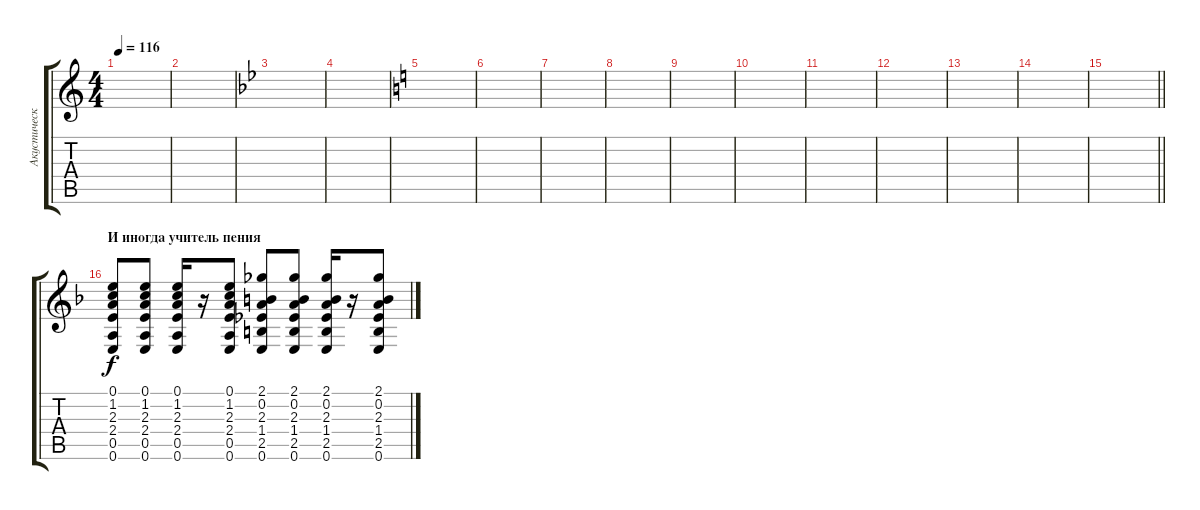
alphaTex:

\track ("Акустическая Гитара" "Акустическ") {instrument acousticguitarsteel}
\staff {score tabs}
\tuning (E4 B3 G3 D3 A2 E2) {hide}
\ts (4 4)
\tempo 116
\clef g2
\ks c
|
|
\ks bb
|
|
\ks c
|
|
|
|
|
|
|
|
|
|
\barLineRight lightlight
|
\section ("" "И иногда учитель пения")
\ks dminor
(0.1 1.2 2.3 2.4 0.5 0.6).8 (0.1 1.2 2.3 2.4 0.5 0.6).8 (0.1 1.2 2.3 2.4 0.5 0.6).16 r.16 (0.1 1.2 2.3 2.4 0.5 0.6).8 (2.1 0.2 2.3 1.4 2.5 0.6).8 (2.1 0.2 2.3 1.4 2.5 0.6).8 (2.1 0.2 2.3 1.4 2.5 0.6).16 r.16 (2.1 0.2 2.3 1.4 2.5 0.6).8
